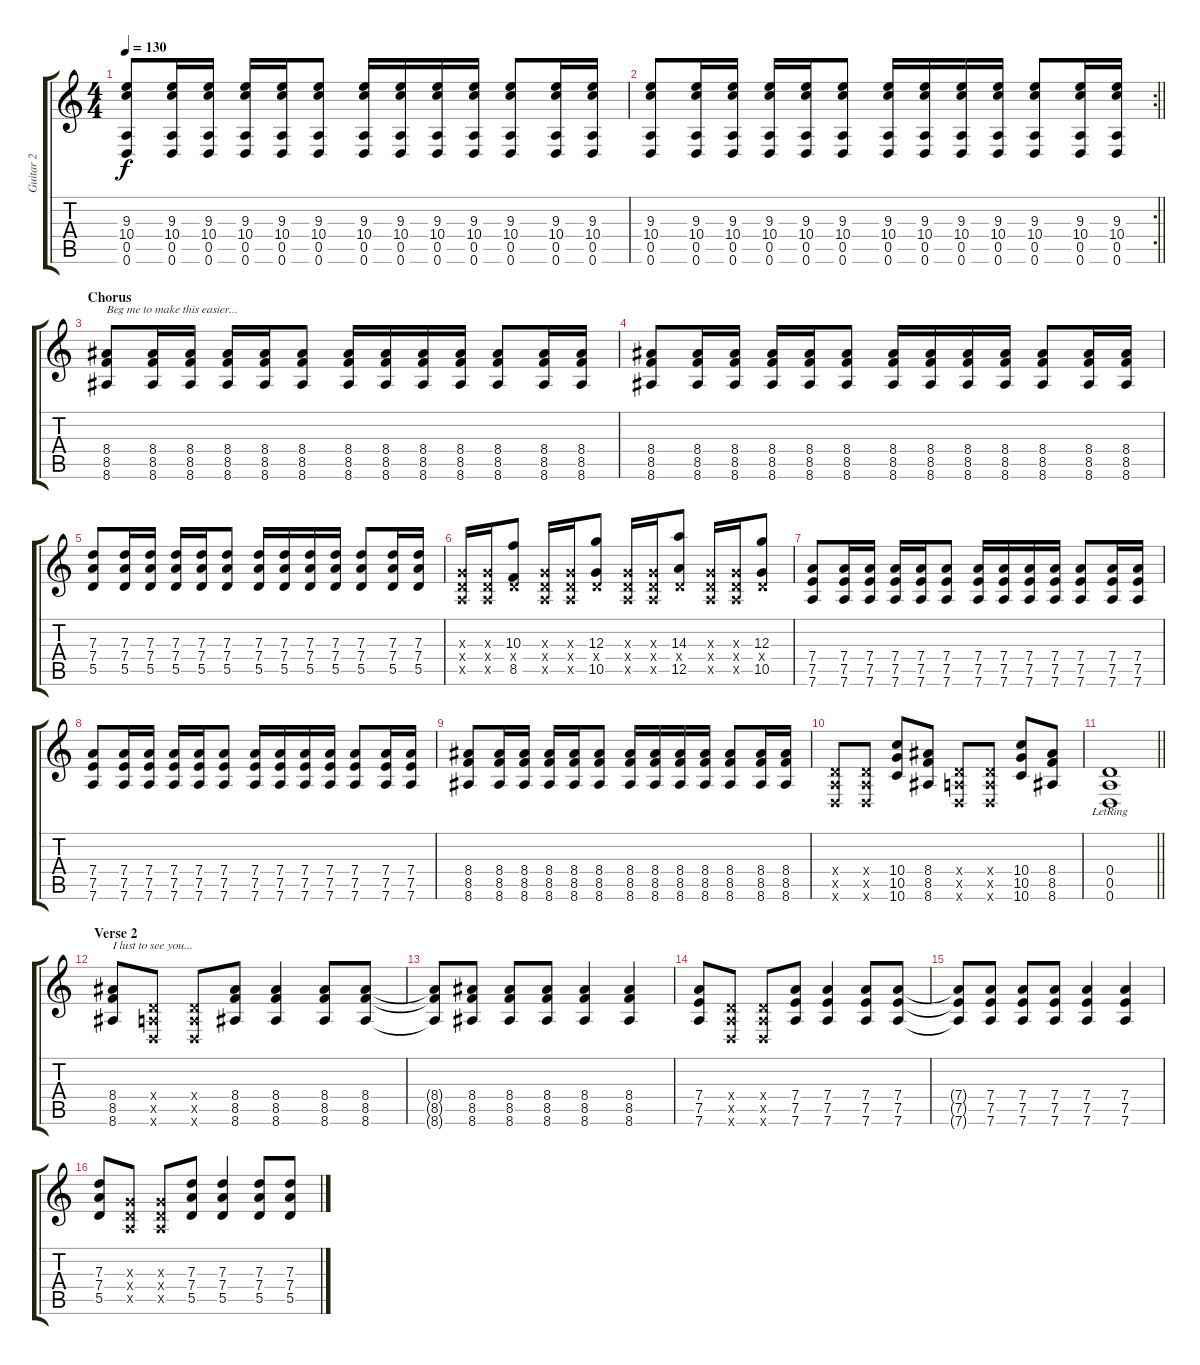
\track ("Guitar 2" "Guitar 2") {instrument acousticguitarsteel}
\staff {score tabs}
\tuning (E4 B3 G3 D3 A2 D2) {hide}
\ts (4 4)
\tempo 130
\clef g2
\ks c
(9.3 10.4 0.5 0.6).8{dy f} (9.3 10.4 0.5 0.6).16 (9.3 10.4 0.5 0.6).16 (9.3 10.4 0.5 0.6).16 (9.3 10.4 0.5 0.6).16 (9.3 10.4 0.5 0.6).8 (9.3 10.4 0.5 0.6).16 (9.3 10.4 0.5 0.6).16 (9.3 10.4 0.5 0.6).16 (9.3 10.4 0.5 0.6).16 (9.3 10.4 0.5 0.6).8 (9.3 10.4 0.5 0.6).16 (9.3 10.4 0.5 0.6).16 |
\rc 2
\barLineRight lightlight
(9.3 10.4 0.5 0.6).8 (9.3 10.4 0.5 0.6).16 (9.3 10.4 0.5 0.6).16 (9.3 10.4 0.5 0.6).16 (9.3 10.4 0.5 0.6).16 (9.3 10.4 0.5 0.6).8 (9.3 10.4 0.5 0.6).16 (9.3 10.4 0.5 0.6).16 (9.3 10.4 0.5 0.6).16 (9.3 10.4 0.5 0.6).16 (9.3 10.4 0.5 0.6).8 (9.3 10.4 0.5 0.6).16 (9.3 10.4 0.5 0.6).16 |
\section ("" "Chorus")
(8.4 8.5 8.6).8{txt "Beg me to make this easier..."} (8.4 8.5 8.6).16 (8.4 8.5 8.6).16 (8.4 8.5 8.6).16 (8.4 8.5 8.6).16 (8.4 8.5 8.6).8 (8.4 8.5 8.6).16 (8.4 8.5 8.6).16 (8.4 8.5 8.6).16 (8.4 8.5 8.6).16 (8.4 8.5 8.6).8 (8.4 8.5 8.6).16 (8.4 8.5 8.6).16 |
(8.4 8.5 8.6).8 (8.4 8.5 8.6).16 (8.4 8.5 8.6).16 (8.4 8.5 8.6).16 (8.4 8.5 8.6).16 (8.4 8.5 8.6).8 (8.4 8.5 8.6).16 (8.4 8.5 8.6).16 (8.4 8.5 8.6).16 (8.4 8.5 8.6).16 (8.4 8.5 8.6).8 (8.4 8.5 8.6).16 (8.4 8.5 8.6).16 |
(7.3 7.4 5.5).8 (7.3 7.4 5.5).16 (7.3 7.4 5.5).16 (7.3 7.4 5.5).16 (7.3 7.4 5.5).16 (7.3 7.4 5.5).8 (7.3 7.4 5.5).16 (7.3 7.4 5.5).16 (7.3 7.4 5.5).16 (7.3 7.4 5.5).16 (7.3 7.4 5.5).8 (7.3 7.4 5.5).16 (7.3 7.4 5.5).16 |
(0.3{x} 0.4{x} 0.5{x}).16 (0.3{x} 0.4{x} 0.5{x}).16 (10.3 0.4{x} 8.5).8 (0.3{x} 0.4{x} 0.5{x}).16 (0.3{x} 0.4{x} 0.5{x}).16 (12.3 0.4{x} 10.5).8 (0.3{x} 0.4{x} 0.5{x}).16 (0.3{x} 0.4{x} 0.5{x}).16 (14.3 0.4{x} 12.5).8 (0.3{x} 0.4{x} 0.5{x}).16 (0.3{x} 0.4{x} 0.5{x}).16 (12.3 0.4{x} 10.5).8 |
(7.4 7.5 7.6).8 (7.4 7.5 7.6).16 (7.4 7.5 7.6).16 (7.4 7.5 7.6).16 (7.4 7.5 7.6).16 (7.4 7.5 7.6).8 (7.4 7.5 7.6).16 (7.4 7.5 7.6).16 (7.4 7.5 7.6).16 (7.4 7.5 7.6).16 (7.4 7.5 7.6).8 (7.4 7.5 7.6).16 (7.4 7.5 7.6).16 |
(7.4 7.5 7.6).8 (7.4 7.5 7.6).16 (7.4 7.5 7.6).16 (7.4 7.5 7.6).16 (7.4 7.5 7.6).16 (7.4 7.5 7.6).8 (7.4 7.5 7.6).16 (7.4 7.5 7.6).16 (7.4 7.5 7.6).16 (7.4 7.5 7.6).16 (7.4 7.5 7.6).8 (7.4 7.5 7.6).16 (7.4 7.5 7.6).16 |
(8.4 8.5 8.6).8 (8.4 8.5 8.6).16 (8.4 8.5 8.6).16 (8.4 8.5 8.6).16 (8.4 8.5 8.6).16 (8.4 8.5 8.6).8 (8.4 8.5 8.6).16 (8.4 8.5 8.6).16 (8.4 8.5 8.6).16 (8.4 8.5 8.6).16 (8.4 8.5 8.6).8 (8.4 8.5 8.6).16 (8.4 8.5 8.6).16 |
(0.4{x} 0.5{x} 0.6{x}).8 (0.4{x} 0.5{x} 0.6{x}).8 (10.4 10.5 10.6).8 (8.4 8.5 8.6).8 (0.4{x} 0.5{x} 0.6{x}).8 (0.4{x} 0.5{x} 0.6{x}).8 (10.4 10.5 10.6).8 (8.4 8.5 8.6).8 |
\barLineRight lightlight
(0.4{lr} 0.5 0.6).1 |
\section ("" "Verse 2")
(8.4 8.5 8.6).8{txt "I lust to see you..."} (0.4{x} 0.5{x} 0.6{x}).8 (0.4{x} 0.5{x} 0.6{x}).8 (8.4 8.5 8.6).8 (8.4 8.5 8.6).4 (8.4 8.5 8.6).8 (8.4 8.5 8.6).8 |
(8.4{t} 8.5{t} 8.6{t}).8 (8.4 8.5 8.6).8 (8.4 8.5 8.6).8 (8.4 8.5 8.6).8 (8.4 8.5 8.6).4 (8.4 8.5 8.6).4 |
(7.4 7.5 7.6).8 (0.4{x} 0.5{x} 0.6{x}).8 (0.4{x} 0.5{x} 0.6{x}).8 (7.4 7.5 7.6).8 (7.4 7.5 7.6).4 (7.4 7.5 7.6).8 (7.4 7.5 7.6).8 |
(7.4{t} 7.5{t} 7.6{t}).8 (7.4 7.5 7.6).8 (7.4 7.5 7.6).8 (7.4 7.5 7.6).8 (7.4 7.5 7.6).4 (7.4 7.5 7.6).4 |
(7.3 7.4 5.5).8 (0.3{x} 0.4{x} 0.5{x}).8 (0.3{x} 0.4{x} 0.5{x}).8 (7.3 7.4 5.5).8 (7.3 7.4 5.5).4 (7.3 7.4 5.5).8 (7.3 7.4 5.5).8
